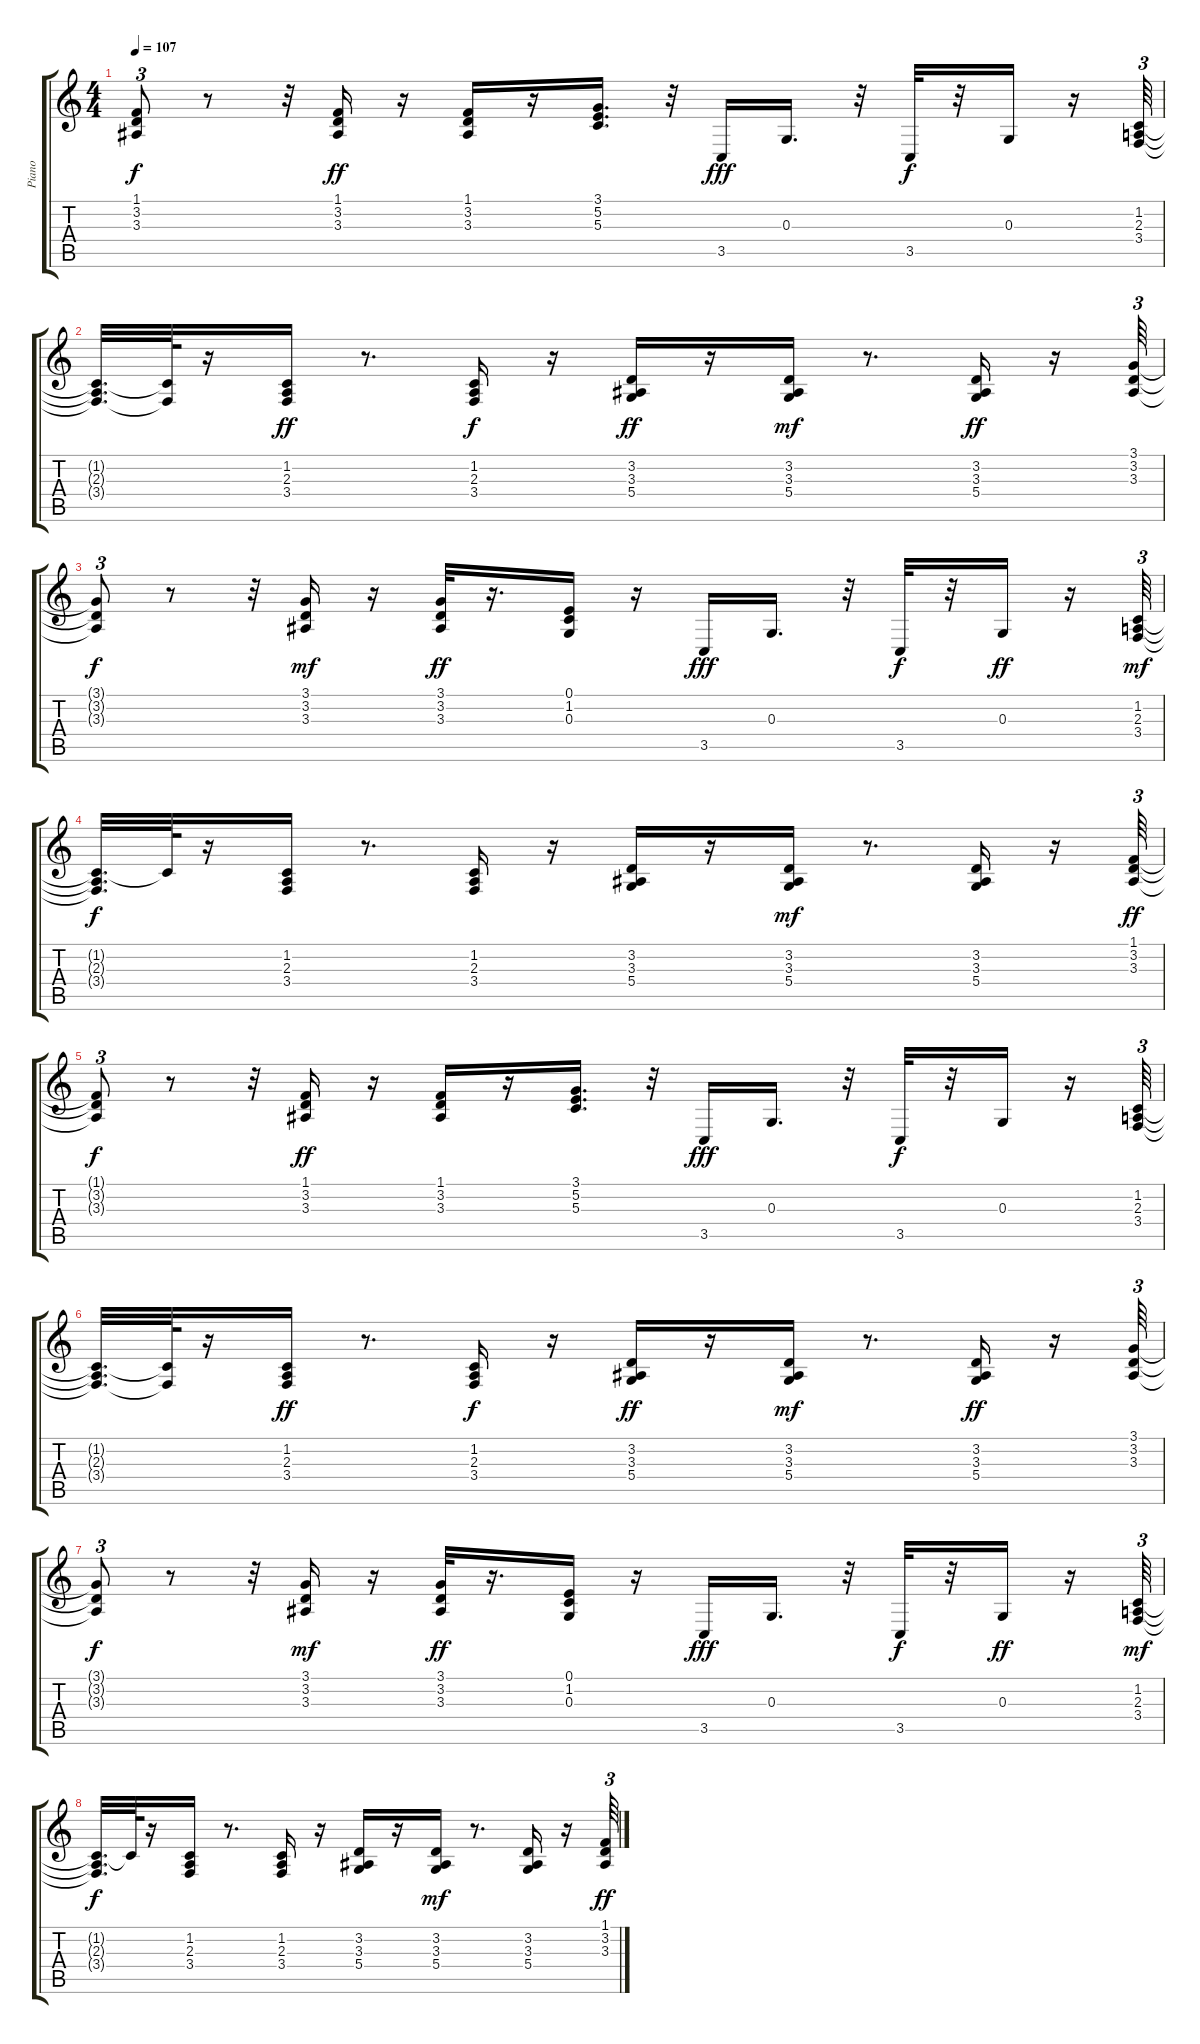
\track ("Piano" "Piano") {instrument acousticgrandpiano}
\staff {score tabs}
\tuning (E4 B3 G3 D3 A2 E2) {hide}
\ts (4 4)
\tempo 107
\clef g2
\ks c
(1.1{t} 3.2{t} 3.3{t}).8{tu (3 2) dy f} r.8 r.32 (1.1 3.2 3.3).16{dy ff} r.16 (1.1 3.2 3.3).16 r.16 (3.1 5.2 5.3).16{d} r.32 3.5.16{dy fff} 0.3.16{d} r.32 3.5.32{dy f} r.32 0.3.16 r.16 (1.2 2.3 3.4).64{tu (3 2)} |
(1.2{t} 2.3{t} 3.4{t}).32{d} (1.2{t} 3.4{t}).64 r.16 (1.2 2.3 3.4).16{dy ff} r.8{d} (1.2 2.3 3.4).16{dy f} r.16 (3.2 3.3 5.4).16{dy ff} r.16 (3.2 3.3 5.4).16{dy mf} r.8{d} (3.2 3.3 5.4).16{dy ff} r.16 (3.1 3.2 3.3).64{tu (3 2)} |
(3.1{t} 3.2{t} 3.3{t}).8{tu (3 2) dy f} r.8 r.32 (3.1 3.2 3.3).16{dy mf} r.16 (3.1 3.2 3.3).32{dy ff} r.16{d} (0.1 1.2 0.3).16 r.16 3.5.16{dy fff} 0.3.16{d} r.32 3.5.32{dy f} r.32 0.3.16{dy ff} r.16 (1.2 2.3 3.4).64{tu (3 2) dy mf} |
(1.2{t} 2.3{t} 3.4{t}).32{d dy f} 1.2{t}.64 r.16 (1.2 2.3 3.4).16 r.8{d} (1.2 2.3 3.4).16 r.16 (3.2 3.3 5.4).16 r.16 (3.2 3.3 5.4).16{dy mf} r.8{d} (3.2 3.3 5.4).16 r.16 (1.1 3.2 3.3).64{tu (3 2) dy ff} |
(1.1{t} 3.2{t} 3.3{t}).8{tu (3 2) dy f} r.8 r.32 (1.1 3.2 3.3).16{dy ff} r.16 (1.1 3.2 3.3).16 r.16 (3.1 5.2 5.3).16{d} r.32 3.5.16{dy fff} 0.3.16{d} r.32 3.5.32{dy f} r.32 0.3.16 r.16 (1.2 2.3 3.4).64{tu (3 2)} |
(1.2{t} 2.3{t} 3.4{t}).32{d} (1.2{t} 3.4{t}).64 r.16 (1.2 2.3 3.4).16{dy ff} r.8{d} (1.2 2.3 3.4).16{dy f} r.16 (3.2 3.3 5.4).16{dy ff} r.16 (3.2 3.3 5.4).16{dy mf} r.8{d} (3.2 3.3 5.4).16{dy ff} r.16 (3.1 3.2 3.3).64{tu (3 2)} |
(3.1{t} 3.2{t} 3.3{t}).8{tu (3 2) dy f} r.8 r.32 (3.1 3.2 3.3).16{dy mf} r.16 (3.1 3.2 3.3).32{dy ff} r.16{d} (0.1 1.2 0.3).16 r.16 3.5.16{dy fff} 0.3.16{d} r.32 3.5.32{dy f} r.32 0.3.16{dy ff} r.16 (1.2 2.3 3.4).64{tu (3 2) dy mf} |
(1.2{t} 2.3{t} 3.4{t}).32{d dy f} 1.2{t}.64 r.16 (1.2 2.3 3.4).16 r.8{d} (1.2 2.3 3.4).16 r.16 (3.2 3.3 5.4).16 r.16 (3.2 3.3 5.4).16{dy mf} r.8{d} (3.2 3.3 5.4).16 r.16 (1.1 3.2 3.3).64{tu (3 2) dy ff}
